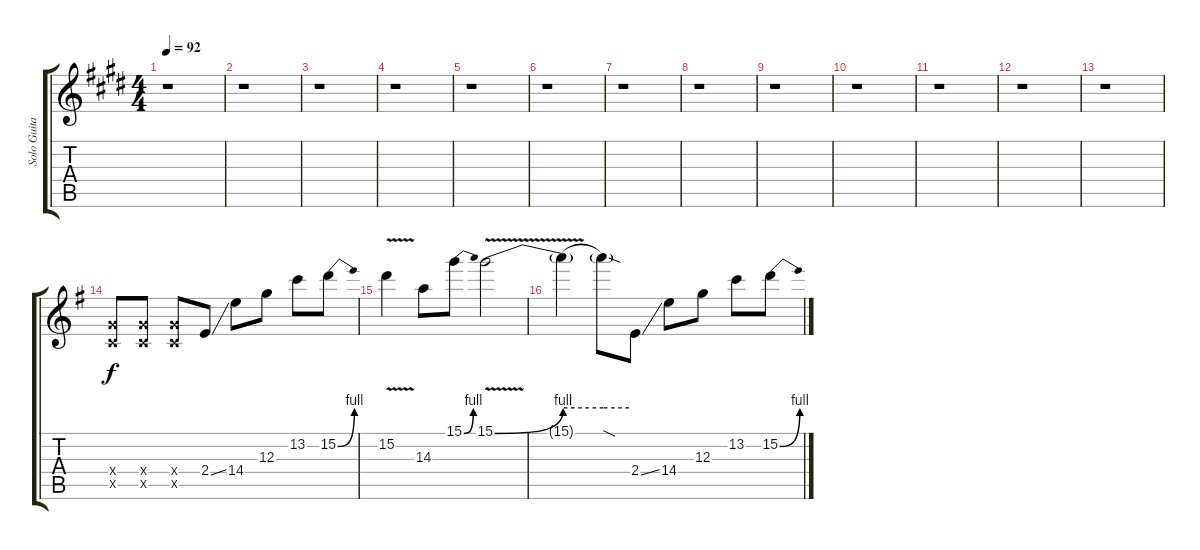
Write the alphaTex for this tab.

\track ("Solo Guitar" "Solo Guita") {instrument overdrivenguitar}
\staff {score tabs}
\tuning (E4 B3 G3 D3 A2 E2) {hide}
\ts (4 4)
\tempo 92
\clef g2
\ks e
r.1{dy f} |
r.1 |
r.1 |
r.1 |
r.1 |
r.1 |
r.1 |
r.1 |
r.1 |
r.1 |
r.1 |
r.1 |
r.1 |
\ks g
(5.4{x} 3.5{x}).8 (5.4{x} 3.5{x}).8 (5.4{x} 3.5{x}).8 2.4{ss}.8 14.4.8 12.3.8 13.2.8 15.2{be (bend 0 0 60 4)}.8 |
15.2{v}.4 14.3.8 15.1{be (bend 0 0 60 4)}.8 15.1{be (bend 0 0 60 4) v}.2 |
15.1{be (hold 0 4 60 4) t}.4 15.1{be (hold 0 4 60 4) sod t}.8 2.4{ss}.8 14.4.8 12.3.8 13.2.8 15.2{be (bend 0 0 60 4)}.8
